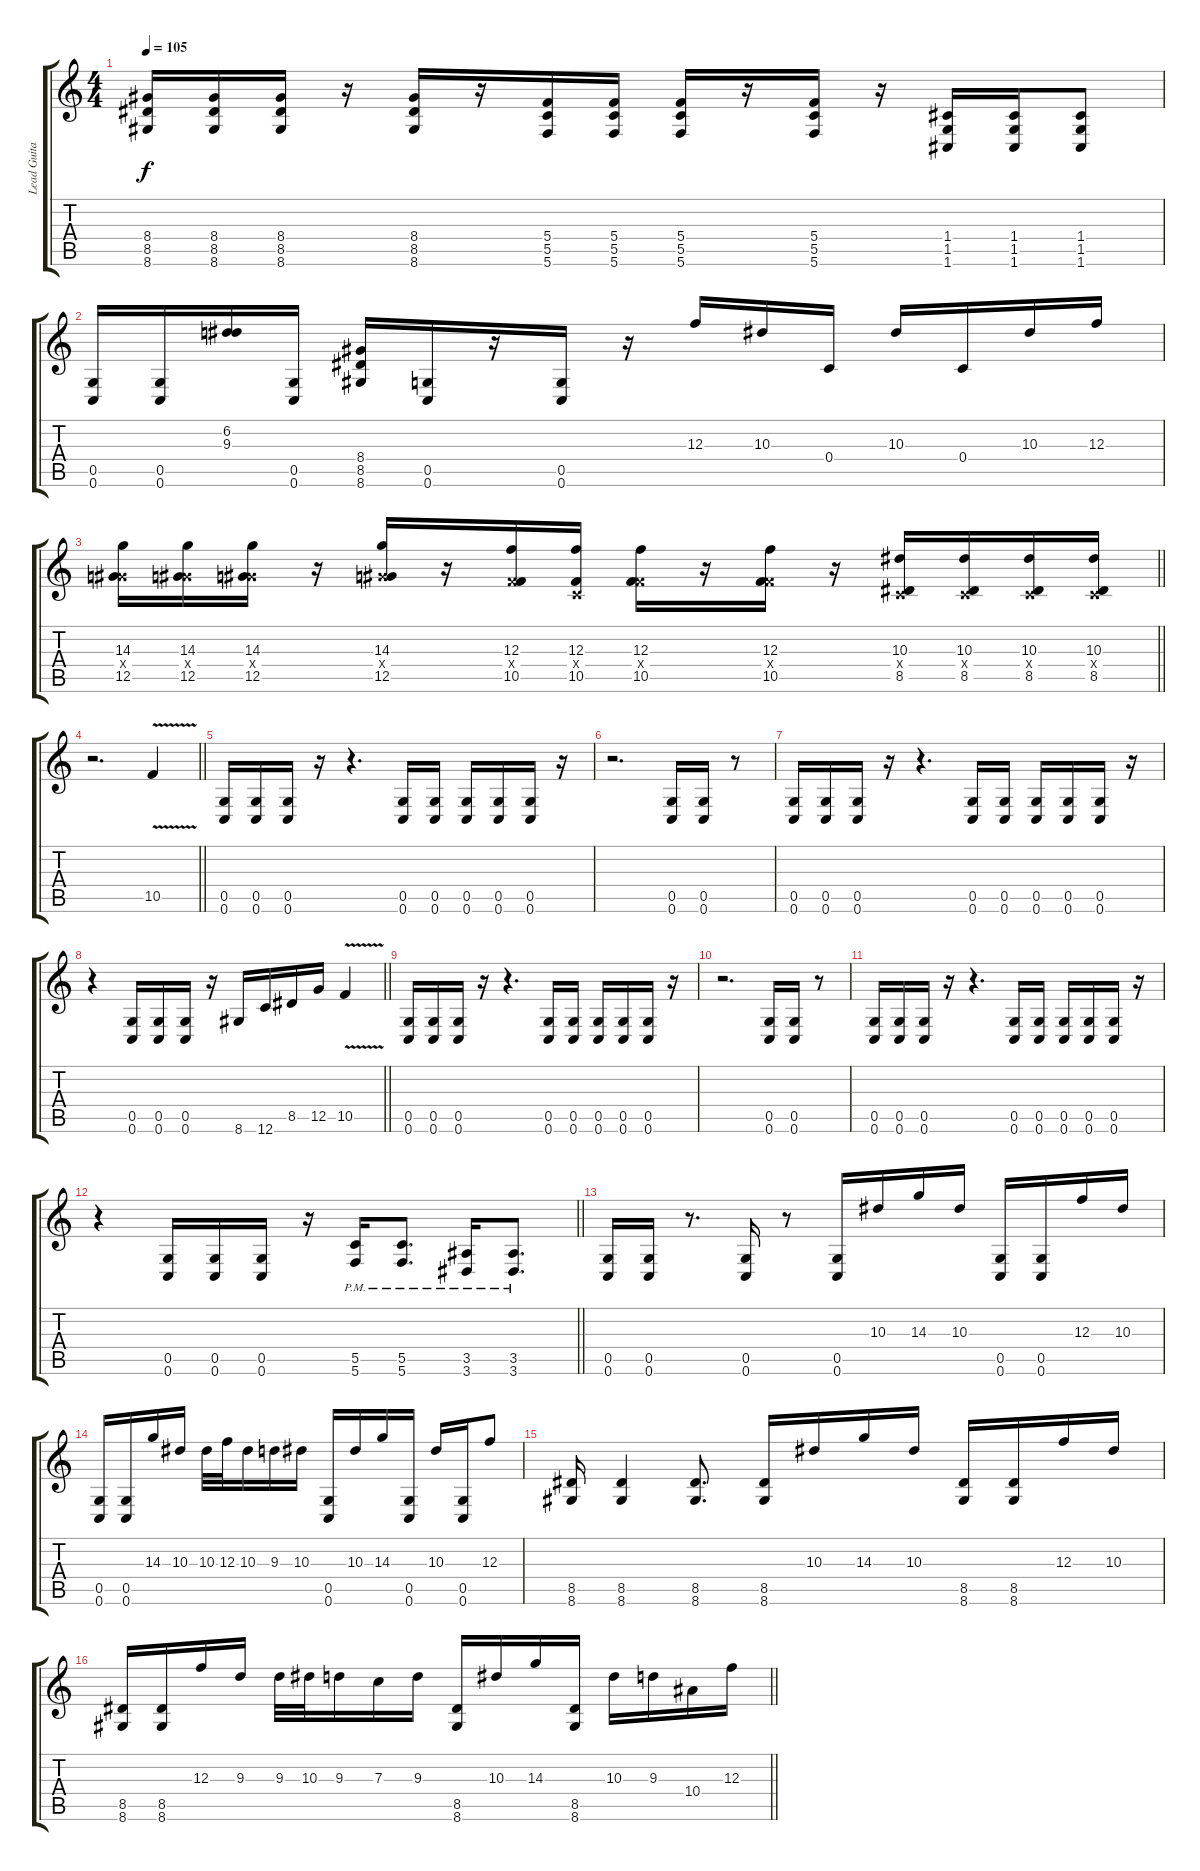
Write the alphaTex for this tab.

\track ("Lead Guitar" "Lead Guita") {instrument distortionguitar}
\staff {score tabs}
\tuning (D4 A3 F3 C3 G2 C2) {hide}
\ts (4 4)
\tempo 105
\clef g2
\ks c
(8.4 8.5 8.6).16{dy f} (8.4 8.5 8.6).16 (8.4 8.5 8.6).16 r.16 (8.4 8.5 8.6).16 r.16 (5.4 5.5 5.6).16 (5.4 5.5 5.6).16 (5.4 5.5 5.6).16 r.16 (5.4 5.5 5.6).16 r.16 (1.4 1.5 1.6).16 (1.4 1.5 1.6).16 (1.4 1.5 1.6).8 |
(0.5 0.6).16 (0.5 0.6).16 (6.2 9.3).16 (0.5 0.6).16 (8.4 8.5 8.6).16 (0.5 0.6).16 r.16 (0.5 0.6).16 r.16 12.3.16 10.3.16 0.4.16 10.3.16 0.4.16 10.3.16 12.3.16 |
\barLineRight lightlight
(14.3 8.4{x} 12.5).16 (14.3 8.4{x} 12.5).16 (14.3 8.4{x} 12.5).16 r.16 (14.3 8.4{x} 12.5).16 r.16 (12.3 5.4{x} 10.5).16 (12.3 0.4{x} 10.5).16 (12.3 5.4{x} 10.5).16 r.16 (12.3 5.4{x} 10.5).16 r.16 (10.3 0.4{x} 8.5).16 (10.3 0.4{x} 8.5).16 (10.3 0.4{x} 8.5).16 (10.3 0.4{x} 8.5).16 |
\section ("" "")
\barLineRight lightlight
r.2{d} 10.5{v}.4{instrument guitarharmonics} |
\section ("" "")
(0.5 0.6).16{instrument distortionguitar} (0.5 0.6).16 (0.5 0.6).16 r.16 r.4{d} (0.5 0.6).16 (0.5 0.6).16 (0.5 0.6).16 (0.5 0.6).16 (0.5 0.6).16 r.16 |
r.2{d} (0.5 0.6).16 (0.5 0.6).16 r.8 |
(0.5 0.6).16 (0.5 0.6).16 (0.5 0.6).16 r.16 r.4{d} (0.5 0.6).16 (0.5 0.6).16 (0.5 0.6).16 (0.5 0.6).16 (0.5 0.6).16 r.16 |
\barLineRight lightlight
r.4 (0.5 0.6).16 (0.5 0.6).16 (0.5 0.6).16 r.16 8.6.16 12.6.16 8.5.16 12.5.16 10.5{v}.4{instrument guitarharmonics} |
\section ("" "")
(0.5 0.6).16{instrument distortionguitar} (0.5 0.6).16 (0.5 0.6).16 r.16 r.4{d} (0.5 0.6).16 (0.5 0.6).16 (0.5 0.6).16 (0.5 0.6).16 (0.5 0.6).16 r.16 |
r.2{d} (0.5 0.6).16 (0.5 0.6).16 r.8 |
(0.5 0.6).16 (0.5 0.6).16 (0.5 0.6).16 r.16 r.4{d} (0.5 0.6).16 (0.5 0.6).16 (0.5 0.6).16 (0.5 0.6).16 (0.5 0.6).16 r.16 |
\barLineRight lightlight
r.4 (0.5 0.6).16 (0.5 0.6).16 (0.5 0.6).16 r.16 (5.5{pm} 5.6).16 (5.5{pm} 5.6).8{d} (3.5{pm} 3.6).16 (3.5{pm} 3.6).8{d} |
\section ("" "")
(0.5 0.6).16 (0.5 0.6).16 r.8{d} (0.5 0.6).16 r.8 (0.5 0.6).16 10.3.16 14.3.16 10.3.16 (0.5 0.6).16 (0.5 0.6).16 12.3.16 10.3.16 |
(0.5 0.6).16 (0.5 0.6).16 14.3.16 10.3.16 10.3.32 12.3.32 10.3.16 9.3.16 10.3.16 (0.5 0.6).16 10.3.16 14.3.16 (0.5 0.6).16 10.3.16 (0.5 0.6).16 12.3.8 |
(8.5 8.6).16 (8.5 8.6).4 (8.5 8.6).8{d} (8.5 8.6).16 10.3.16 14.3.16 10.3.16 (8.5 8.6).16 (8.5 8.6).16 12.3.16 10.3.16 |
\barLineRight lightlight
(8.5 8.6).16 (8.5 8.6).16 12.3.16 9.3.16 9.3.32 10.3.32 9.3.16 7.3.16 9.3.16 (8.5 8.6).16 10.3.16 14.3.16 (8.5 8.6).16 10.3.16 9.3.16 10.4.16 12.3.16
